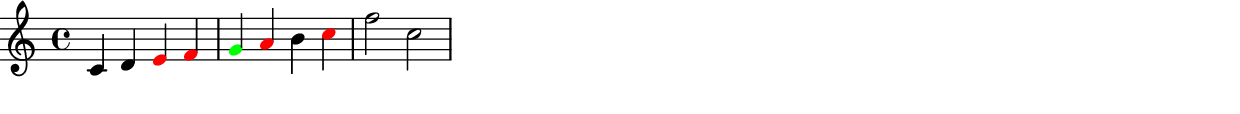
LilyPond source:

%% Generated by lilypond-book.py
%% Options: [exampleindent=10.16\mm,indent=0\mm,line-width=160\mm,quote]
\include "lilypond-book-preamble.ly"


% ****************************************************************
% Start cut-&-pastable-section
% ****************************************************************



\paper {
  indent = 0\mm
  line-width = 160\mm
  % offset the left padding, also add 1mm as lilypond creates cropped
  % images with a little space on the right
  line-width = #(- line-width (* mm  3.000000) (* mm 1))
  line-width = 160\mm - 2.0 * 10.16\mm
  % offset the left padding, also add 1mm as lilypond creates cropped
  % images with a little space on the right
  line-width = #(- line-width (* mm  3.000000) (* mm 1))
}

\layout {
  
}





% ****************************************************************
% ly snippet:
% ****************************************************************
\sourcefileline 330
\relative {
  c'4 d
  \override NoteHead.color = #red
  e4 f |
  \once \override NoteHead.color = #green
  g4 a
  \once \revert NoteHead.color
  b c |
  \revert NoteHead.color
  f2 c |
}



% ****************************************************************
% end ly snippet
% ****************************************************************
